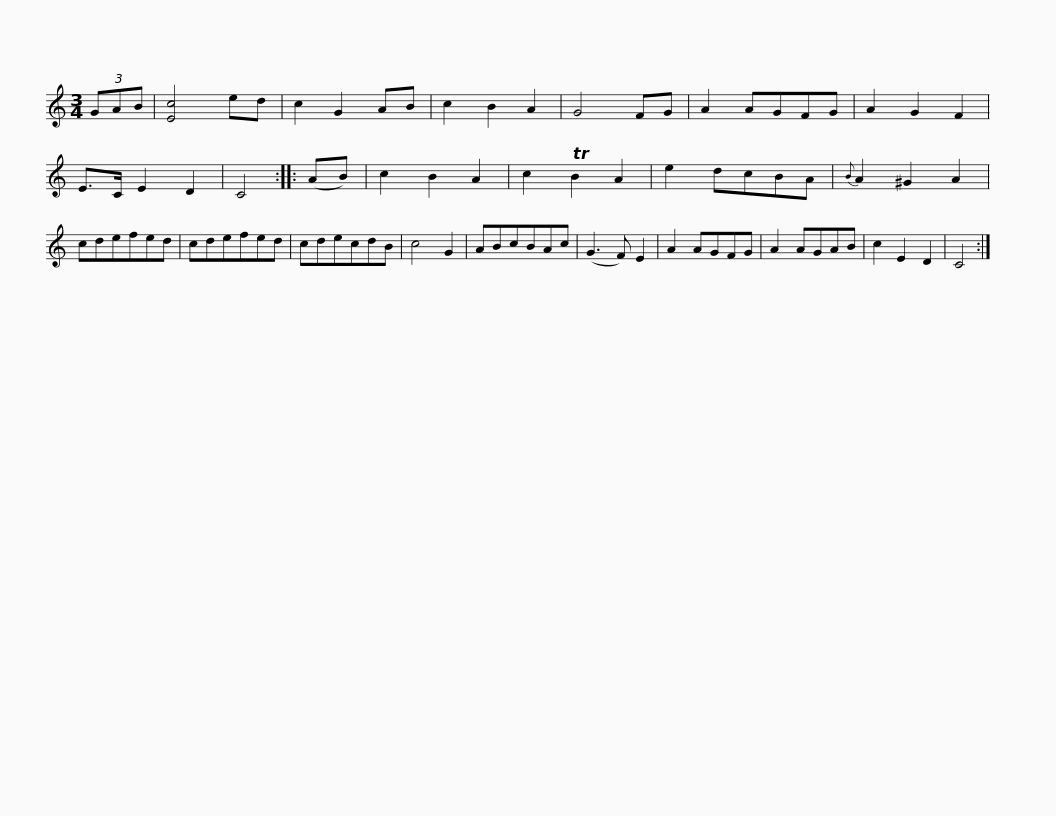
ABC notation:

X:1
L:1/8
M:3/4
I:linebreak $
K:C
V:1 treble
V:1
 (3GAB | [Ec]4 ed | c2 G2 AB | c2 B2 A2 | G4 FG | %5
 A2 AGFG | A2 G2 F2 | E>C E2 D2 | C4 :: (AB) | %10
 c2 B2 A2 | c2 TB2 A2 |$ e2 dcBA |{B} A2 ^G2 A2 | cdefed | %15
 cdefed | cdecdB | c4 G2 | ABcBAc | (G3 F) E2 | %20
 A2 AGFG |$ A2 AGAB | c2 E2 D2 | C4 :| %24
